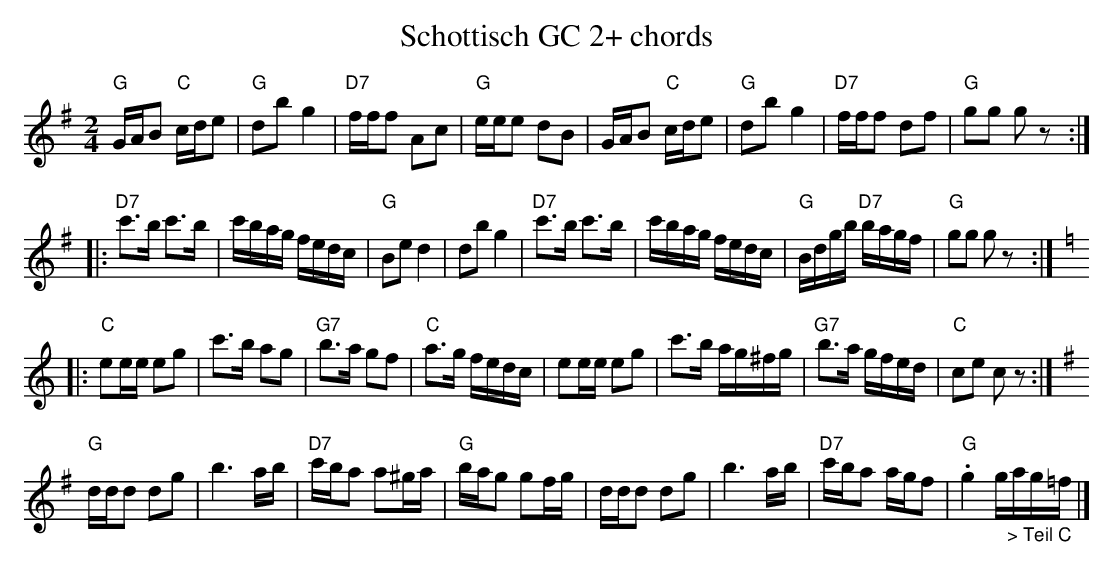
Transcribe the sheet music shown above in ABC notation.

X:1
T:Schottisch GC 2+ chords
M:2/4
L:1/16
K:Gmaj%%MIDI gchordon
"G"GAB2 "C"cde2 | "G"d2b2 g4 | "D7"fff2 A2c2 | "G"eee2 d2B2 |\
GAB2 "C"cde2 | "G"d2b2 g4 | "D7"fff2 d2f2 | "G"g2g2 g2 z2 ::
"D7"c'3b c'3b | c'bag fedc | "G"B2e2 d4 | d2b2g4 |\
"D7"c'3b c'3b | c'bag fedc | "G"Bdgb "D7"bagf | "G"g2g2 g2z2 :: [K:Cmaj]
"C"e2ee e2g2 | c'3b a2g2 | "G7"b3a g2f2 | "C"a3g fedc |\
e2ee e2g2 | c'3b ag^fg | "G7"b3a gfed | "C"c2e2 c2z2 :| [K:Gmaj]
"G"ddd2 d2g2 | b6 ab | "D7"c'ba2 a2^ga | "G"bag2 g2fg |\
ddd2 d2g2 | b6 ab | "D7"c'ba2 agf2 | "G".g4 g"_> Teil C"ag=f |]
